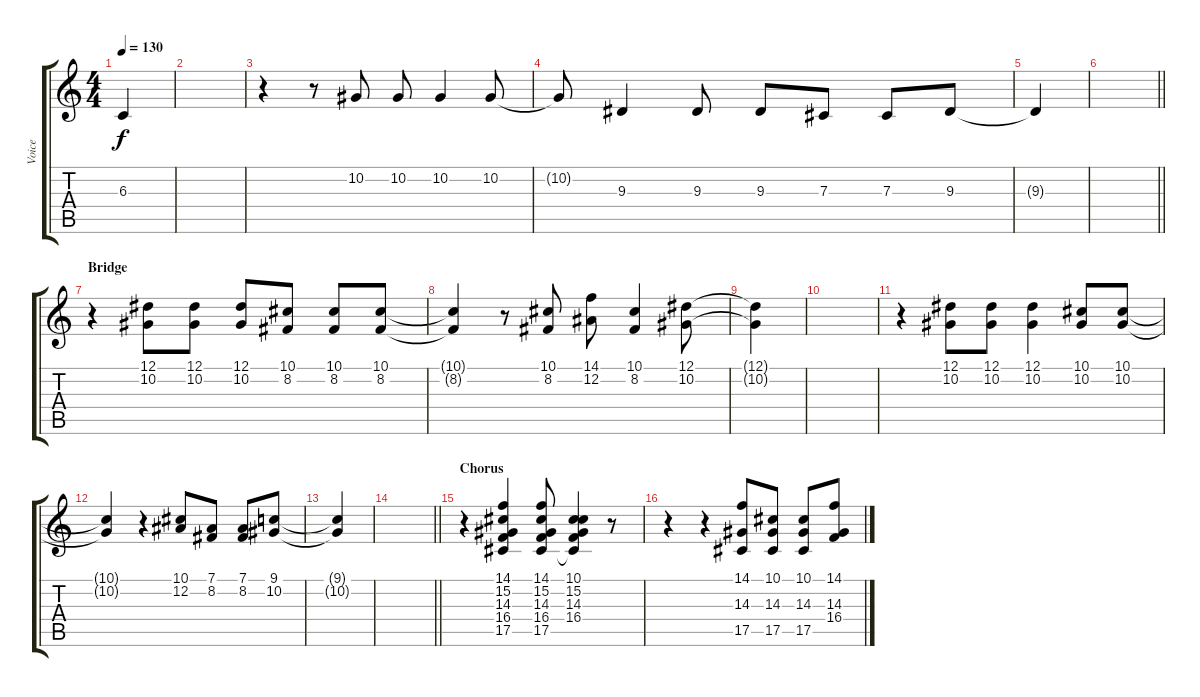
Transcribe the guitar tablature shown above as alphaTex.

\track ("Voice" "Voice") {instrument altosax}
\staff {score tabs}
\tuning (Eb4 Bb3 Gb3 Db3 Ab2 Eb2) {hide}
\ts (4 4)
\tempo 130
\clef g2
\ks c
6.3{t}.4{dy f} |
|
r.4 r.8 10.2.8 10.2.8 10.2.4 10.2.8 |
10.2{t}.8 9.3.4 9.3.8 9.3.8 7.3.8 7.3.8 9.3.8 |
9.3{t}.4 |
\barLineRight lightlight
|
\section ("" "Bridge")
r.4 (12.1 10.2).8 (12.1 10.2).8 (12.1 10.2).8 (10.1 8.2).8 (10.1 8.2).8 (10.1 8.2).8 |
(10.1{t} 8.2{t}).4 r.8 (10.1 8.2).8 (14.1 12.2).8 (10.1 8.2).4 (12.1 10.2).8 |
(12.1{t} 10.2{t}).4 |
|
r.4 (12.1 10.2).8 (12.1 10.2).8 (12.1 10.2).4 (10.1 10.2).8 (10.1 10.2).8 |
(10.1{t} 10.2{t}).4 r.4 (10.1 12.2).8 (7.1 8.2).8 (7.1 8.2).8 (9.1 10.2).8 |
(9.1{t} 10.2{t}).4 |
\barLineRight lightlight
|
\section ("" "Chorus")
r.4 (14.1 15.2 14.3 16.4 17.5).4 (14.1 15.2 14.3 16.4 17.5).8 (10.1 15.2 14.3 16.4 17.5{t}).4 r.8 |
r.4 r.4 (14.1 14.3 17.5).8 (10.1 14.3 17.5).8 (10.1 14.3 17.5).8 (14.1 14.3 16.4).8
